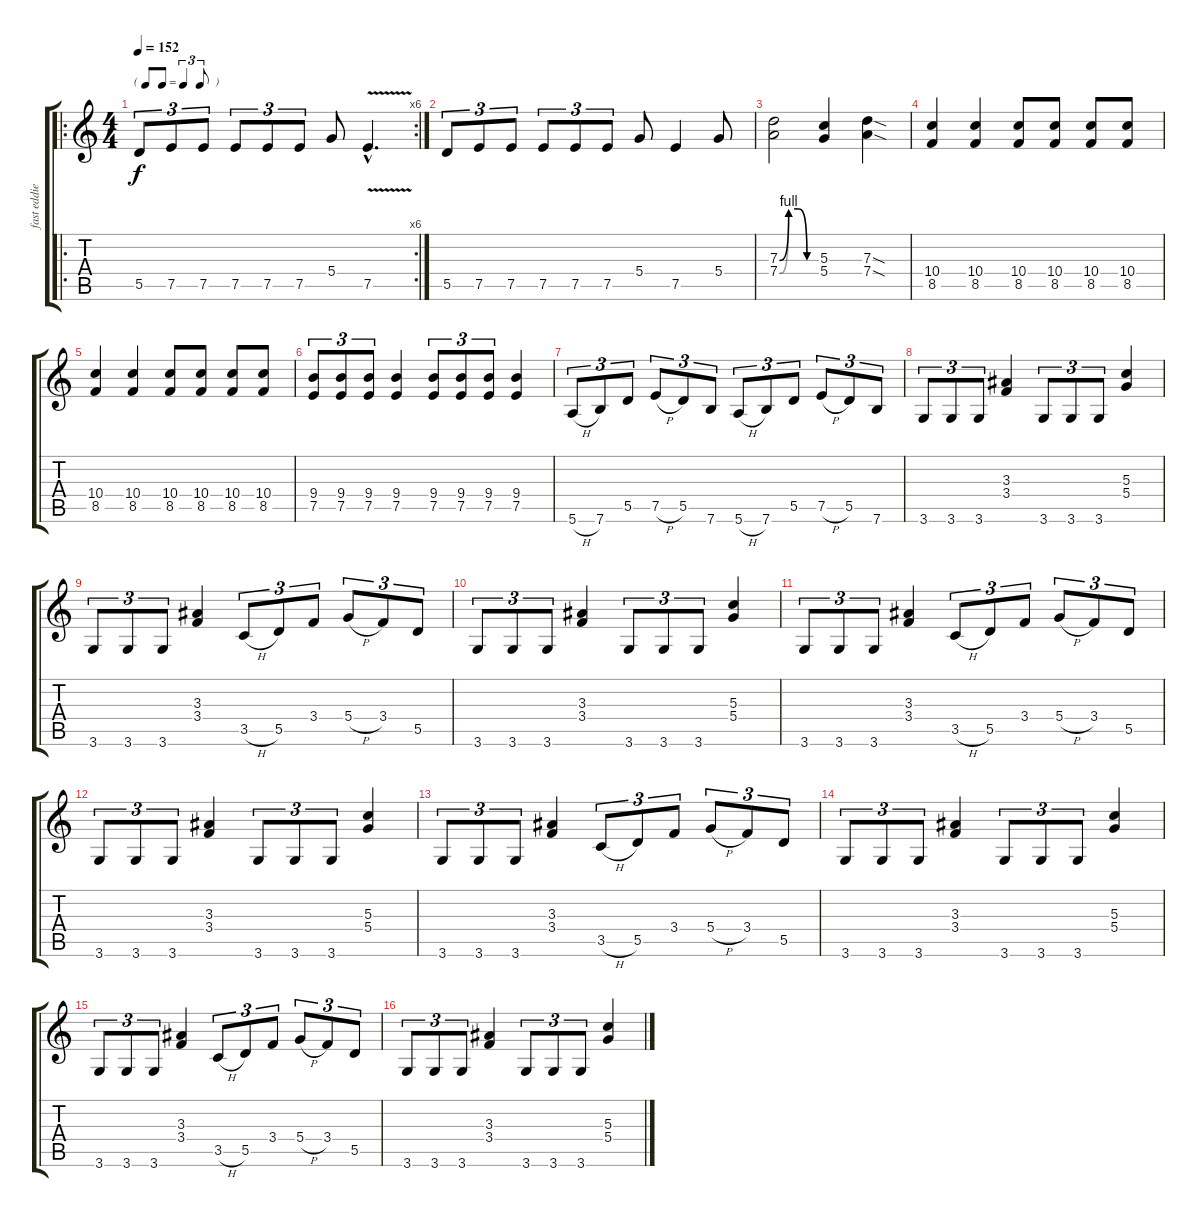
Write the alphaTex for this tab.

\track ("fast eddie" "fast eddie") {instrument distortionguitar}
\staff {score tabs}
\tuning (E4 B3 G3 D3 A2 E2) {hide}
\ro
\rc 6
\ts (4 4)
\tf triplet8th
\tempo 152
\clef g2
\ks c
5.5.8{tu (3 2) dy f} 7.5.8{tu (3 2)} 7.5.8{tu (3 2)} 7.5.8{tu (3 2)} 7.5.8{tu (3 2)} 7.5.8{tu (3 2)} 5.4.8 7.5{v hac}.4{d} |
5.5.8{tu (3 2)} 7.5.8{tu (3 2)} 7.5.8{tu (3 2)} 7.5.8{tu (3 2)} 7.5.8{tu (3 2)} 7.5.8{tu (3 2)} 5.4.8 7.5.4 5.4.8 |
(7.3{be (custom 0 0 15 4 30 4 45 0 60 0)} 7.4{be (custom 0 0 15 4 30 4 45 0 60 0)}).2 (5.3 5.4).4 (7.3{sod} 7.4{sod}).4 |
(10.4 8.5).4 (10.4 8.5).4 (10.4 8.5).8 (10.4 8.5).8 (10.4 8.5).8 (10.4 8.5).8 |
(10.4 8.5).4 (10.4 8.5).4 (10.4 8.5).8 (10.4 8.5).8 (10.4 8.5).8 (10.4 8.5).8 |
(9.4 7.5).8{tu (3 2)} (9.4 7.5).8{tu (3 2)} (9.4 7.5).8{tu (3 2)} (9.4 7.5).4 (9.4 7.5).8{tu (3 2)} (9.4 7.5).8{tu (3 2)} (9.4 7.5).8{tu (3 2)} (9.4 7.5).4 |
5.6{h}.8{tu (3 2)} 7.6.8{tu (3 2)} 5.5.8{tu (3 2)} 7.5{h}.8{tu (3 2)} 5.5.8{tu (3 2)} 7.6.8{tu (3 2)} 5.6{h}.8{tu (3 2)} 7.6.8{tu (3 2)} 5.5.8{tu (3 2)} 7.5{h}.8{tu (3 2)} 5.5.8{tu (3 2)} 7.6.8{tu (3 2)} |
3.6.8{tu (3 2)} 3.6.8{tu (3 2)} 3.6.8{tu (3 2)} (3.3 3.4).4 3.6.8{tu (3 2)} 3.6.8{tu (3 2)} 3.6.8{tu (3 2)} (5.3 5.4).4 |
3.6.8{tu (3 2)} 3.6.8{tu (3 2)} 3.6.8{tu (3 2)} (3.3 3.4).4 3.5{h}.8{tu (3 2)} 5.5.8{tu (3 2)} 3.4.8{tu (3 2)} 5.4{h}.8{tu (3 2)} 3.4.8{tu (3 2)} 5.5.8{tu (3 2)} |
3.6.8{tu (3 2)} 3.6.8{tu (3 2)} 3.6.8{tu (3 2)} (3.3 3.4).4 3.6.8{tu (3 2)} 3.6.8{tu (3 2)} 3.6.8{tu (3 2)} (5.3 5.4).4 |
3.6.8{tu (3 2)} 3.6.8{tu (3 2)} 3.6.8{tu (3 2)} (3.3 3.4).4 3.5{h}.8{tu (3 2)} 5.5.8{tu (3 2)} 3.4.8{tu (3 2)} 5.4{h}.8{tu (3 2)} 3.4.8{tu (3 2)} 5.5.8{tu (3 2)} |
3.6.8{tu (3 2)} 3.6.8{tu (3 2)} 3.6.8{tu (3 2)} (3.3 3.4).4 3.6.8{tu (3 2)} 3.6.8{tu (3 2)} 3.6.8{tu (3 2)} (5.3 5.4).4 |
3.6.8{tu (3 2)} 3.6.8{tu (3 2)} 3.6.8{tu (3 2)} (3.3 3.4).4 3.5{h}.8{tu (3 2)} 5.5.8{tu (3 2)} 3.4.8{tu (3 2)} 5.4{h}.8{tu (3 2)} 3.4.8{tu (3 2)} 5.5.8{tu (3 2)} |
3.6.8{tu (3 2)} 3.6.8{tu (3 2)} 3.6.8{tu (3 2)} (3.3 3.4).4 3.6.8{tu (3 2)} 3.6.8{tu (3 2)} 3.6.8{tu (3 2)} (5.3 5.4).4 |
3.6.8{tu (3 2)} 3.6.8{tu (3 2)} 3.6.8{tu (3 2)} (3.3 3.4).4 3.5{h}.8{tu (3 2)} 5.5.8{tu (3 2)} 3.4.8{tu (3 2)} 5.4{h}.8{tu (3 2)} 3.4.8{tu (3 2)} 5.5.8{tu (3 2)} |
3.6.8{tu (3 2)} 3.6.8{tu (3 2)} 3.6.8{tu (3 2)} (3.3 3.4).4 3.6.8{tu (3 2)} 3.6.8{tu (3 2)} 3.6.8{tu (3 2)} (5.3 5.4).4
